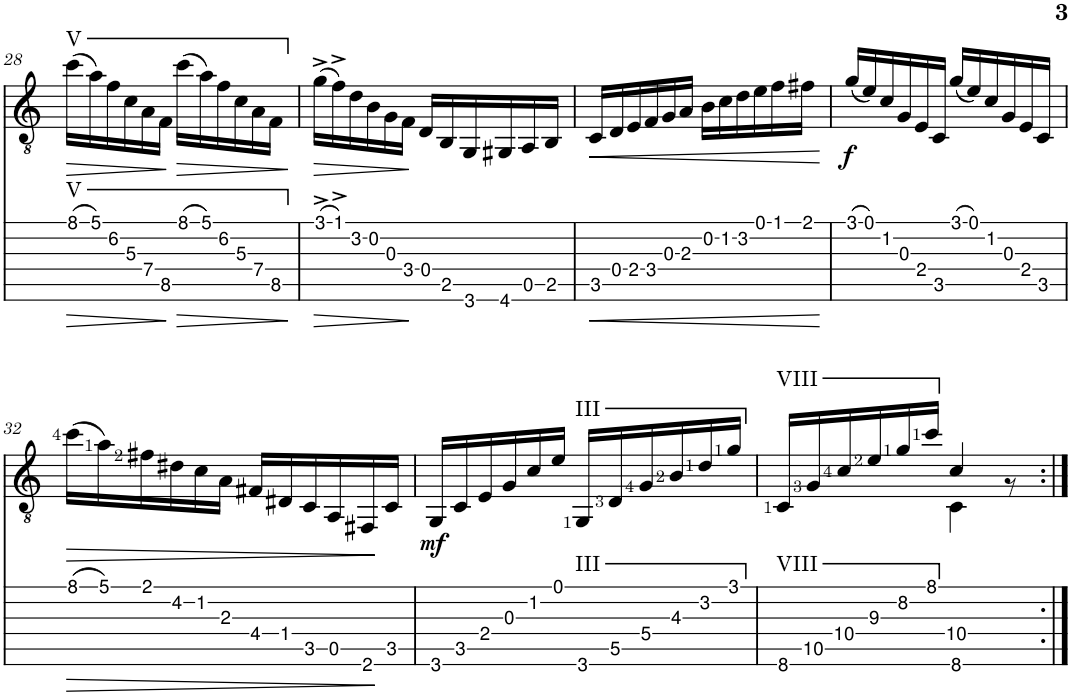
**kern	**kern	**dynam
*part1	*part1	*part1
*staff2	*staff1	*staff1/2
*I"Classical Guitar	*	*
*I'Guit.	*	*
!!LO:PB:g=z
*	*clefGv2	*
*k[]	*k[]	*
*C:	*C:	*
*M6/8	*M6/8	*
=28	=28	=28
!	!LO:TX:a:t=V	!
!LO:TX:a:t=V	!	!
!	!	!LO:HP:b
16cc^LL	(16cc^\LL	>
16a^	16a^\)	.
16f	16f\	.
16c	16c\	.
16A	16A\	.
16FJJ	16F\JJ	.
!	!	!LO:HP:n=1:b
16cc^LL	(16cc^\LL	] >
16a^	16a^\)	.
16f	16f\	.
16c	16c\	.
16A	16A\	.
16FJJ	16F\JJ	.
.	.	]
=29	=29	=29
!	!	!LO:HP:b
16g^LL	(16g^\LL	>
16f^	16f^\)	.
16d	16d\	.
16B	16B\	.
16G	16G\	.
16FJJ	16F\JJ	.
16DLL	16D/LL	]
16BB	16BB/	.
16GG	16GG/	.
16GG#X	16GG#X/	.
16AA	16AA/	.
16BBJJ	16BB/JJ	.
=30	=30	=30
!	!	!LO:HP:b
16CLL	16C/LL	<
16D	16D/	.
16E	16E/	.
16F	16F/	.
16G	16G/	.
16AJJ	16A/JJ	.
16BLL	16B\LL	.
16c	16c\	.
16d	16d\	.
16e	16e\	.
16f	16f\	.
16f#XJJ	16f#X\JJ	.
.	.	[
=31	=31	=31
!	!	!LO:DY:b
16g^LL	(16g^/LL	f
16e^	16e^/)	.
16c	16c/	.
16G	16G/	.
16E	16E/	.
16CJJ	16C/JJ	.
16g^LL	(16g^/LL	.
16e^	16e^/)	.
16c	16c/	.
16G	16G/	.
16E	16E/	.
16CJJ	16C/JJ	.
!!LO:LB:g=z
=32	=32	=32
!	!	!LO:HP:b
16cc^LL	(16cc^\LL	>
16a^	16a^\)	.
16f#X	16f#X\	.
16d#X	16d#X\	.
16c	16c\	.
16AJJ	16A\JJ	.
16F#XLL	16F#X/LL	.
16D#X	16D#X/	.
16C	16C/	.
16AA	16AA/	.
16FF#X	16FF#X/	.
16CJJ	16C/JJ	]
=33	=33	=33
!	!	!LO:DY:b
16GGLL	16GG/LL	mf
16C	16C/	.
16E	16E/	.
16G	16G/	.
16c	16c/	.
16eJJ	16e/JJ	.
!	!LO:TX:a:t=III	!
!LO:TX:a:t=III	!	!
16GGLL	16GG/LL	.
16D	16D/	.
16G	16G/	.
16B	16B/	.
16d	16d/	.
16gJJ	16g/JJ	.
=34	=34	=34
*^	*^	*
!	!	!LO:TX:a:t=VIII	!	!
!LO:TX:a:t=VIII	!	!	!	!
16CLL	4.r	16C/LL	4.ryy	.
16G	.	16G/	.	.
16c	.	16c/	.	.
16e	.	16e/	.	.
16g	.	16g/	.	.
16ccJJ	.	16cc/JJ	.	.
4c	4C	4c/	4C\	.
8ryy	8r	8ryy	8r	.
*v	*v	*	*	*
*	*v	*v	*
=:|!	=:|!	=:|!
*-	*-	*-
